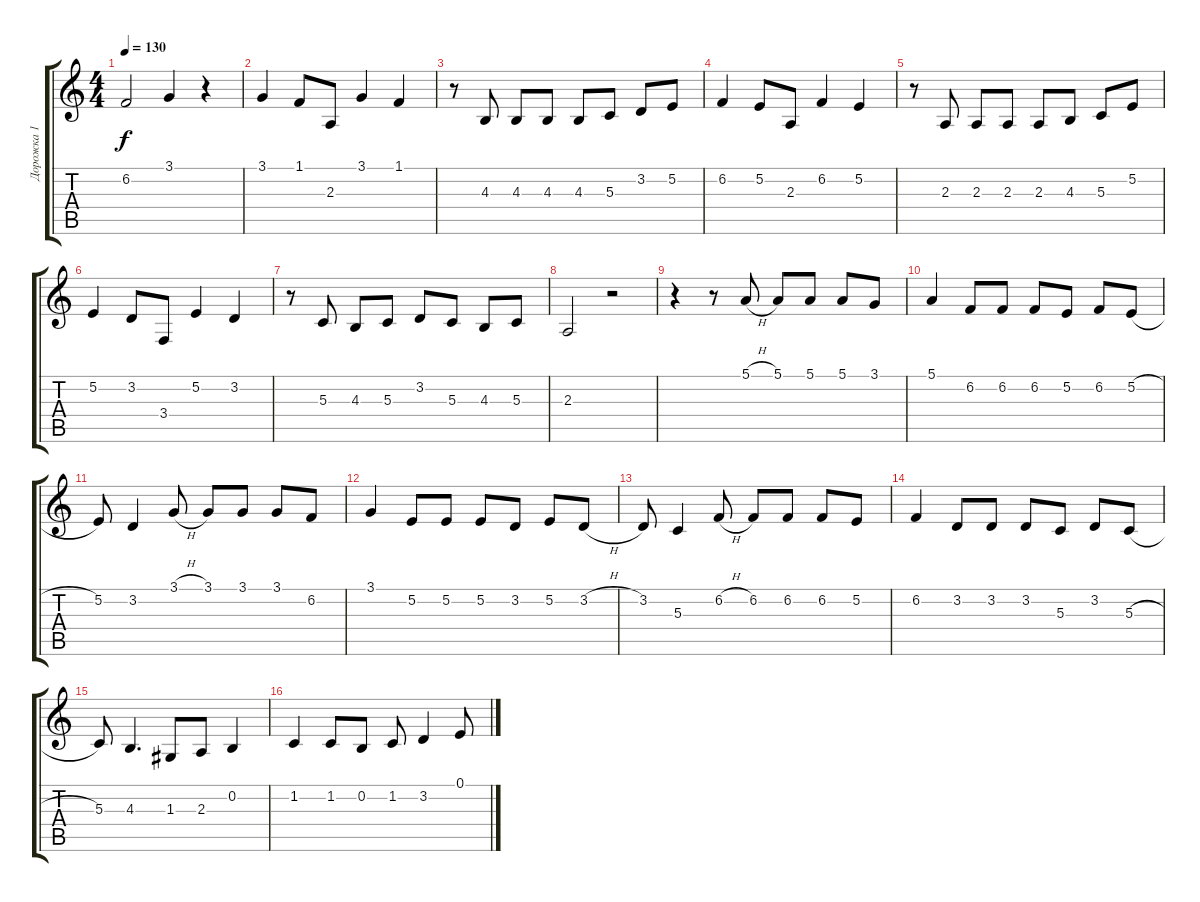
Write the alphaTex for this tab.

\track ("Дорожка 1" "Дорожка 1") {instrument acousticgrandpiano}
\staff {score tabs}
\tuning (E4 B3 G3 D3 A2 E2) {hide}
\ts (4 4)
\tempo 130
\clef g2
\ks c
6.2.2{dy f} 3.1.4 r.4 |
3.1.4 1.1.8 2.3.8 3.1.4 1.1.4 |
r.8 4.3.8 4.3.8 4.3.8 4.3.8 5.3.8 3.2.8 5.2.8 |
6.2.4 5.2.8 2.3.8 6.2.4 5.2.4 |
r.8 2.3.8 2.3.8 2.3.8 2.3.8 4.3.8 5.3.8 5.2.8 |
5.2.4 3.2.8 3.4.8 5.2.4 3.2.4 |
r.8 5.3.8 4.3.8 5.3.8 3.2.8 5.3.8 4.3.8 5.3.8 |
2.3.2 r.2 |
r.4 r.8 5.1{h}.8 5.1.8 5.1.8 5.1.8 3.1.8 |
5.1.4 6.2.8 6.2.8 6.2.8 5.2.8 6.2.8 5.2{h}.8 |
5.2.8 3.2.4 3.1{h}.8 3.1.8 3.1.8 3.1.8 6.2.8 |
3.1.4 5.2.8 5.2.8 5.2.8 3.2.8 5.2.8 3.2{h}.8 |
3.2.8 5.3.4 6.2{h}.8 6.2.8 6.2.8 6.2.8 5.2.8 |
6.2.4 3.2.8 3.2.8 3.2.8 5.3.8 3.2.8 5.3{h}.8 |
5.3.8 4.3.4{d} 1.3.8 2.3.8 0.2.4 |
1.2.4 1.2.8 0.2.8 1.2.8 3.2.4 0.1{h}.8
